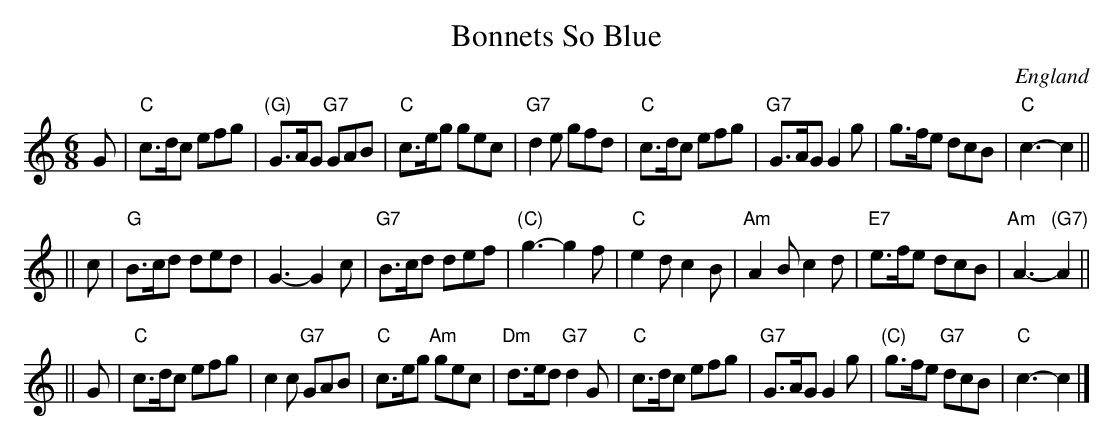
X:1
T: Bonnets So Blue
O: England
M: 6/8
L: 1/8
K: C
G \
| "C"c>dc efg | "(G)"G>AG "G7"GAB | "C"c>eg gec | "G7"d2e gfd \
| "C"c>dc efg | "G7"G>AG G2g | g>fe dcB | "C"c3- c2 ||
|| c \
| "G"B>cd ded | G3- G2c | "G7"B>cd def | "(C)"g3- g2f \
| "C"e2d c2B | "Am"A2B c2d | "E7"e>fe dcB | "Am"A3- "(G7)"A2 ||
|| G \
| "C"c>dc efg | c2c "G7"GAB | "C"c>eg "Am"gec | "Dm"d>ed "G7"d2G \
| "C"c>dc efg | "G7"G>AG G2g | "(C)"g>fe "G7"dcB | "C"c3- c2 |]
